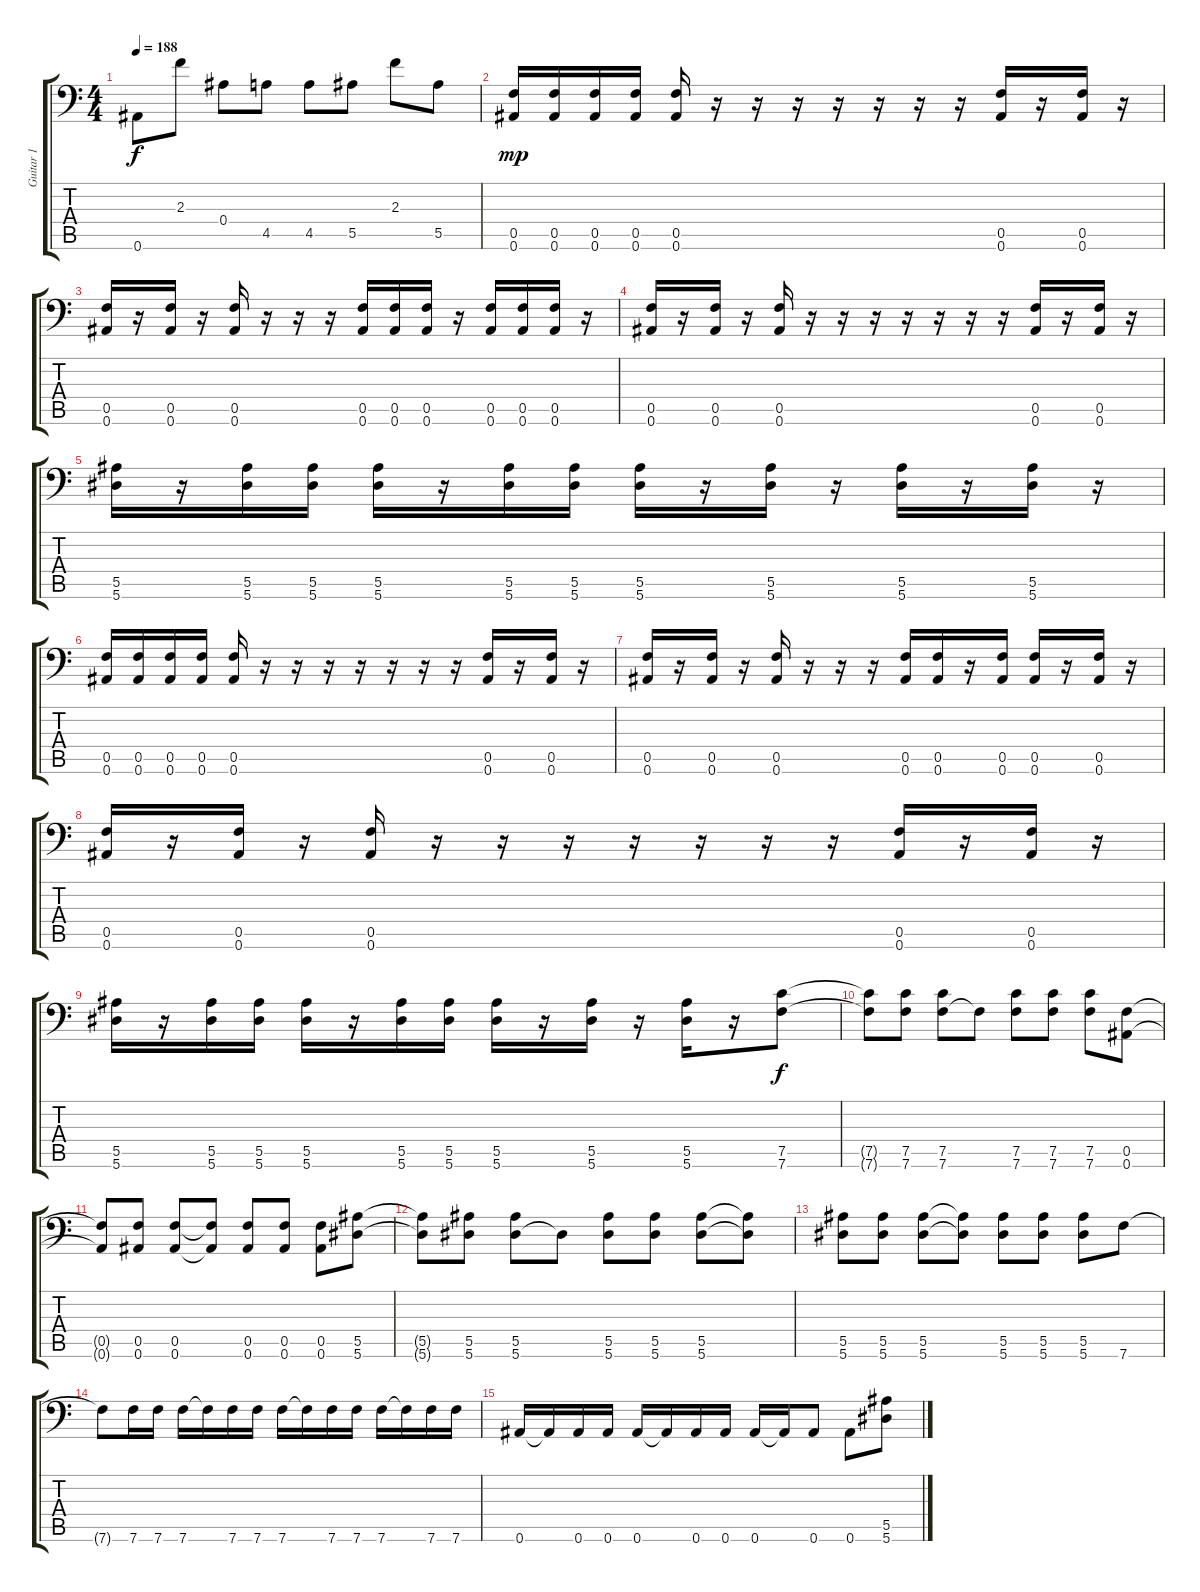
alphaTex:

\track ("Guitar 1" "Guitar 1") {instrument distortionguitar}
\staff {score tabs}
\tuning (C4 G3 Eb3 Bb2 F2 Bb1) {hide}
\ts (4 4)
\tempo 188
\clef f4
\ks c
0.6{t}.8{dy f} 2.3.8 0.4.8 4.5.8 4.5.8 5.5.8 2.3.8 5.5.8 |
(0.5 0.6).16{dy mp} (0.5 0.6).16 (0.5 0.6).16 (0.5 0.6).16 (0.5 0.6).16 r.16 r.16 r.16 r.16 r.16 r.16 r.16 (0.5 0.6).16 r.16 (0.5 0.6).16 r.16 |
(0.5 0.6).16 r.16 (0.5 0.6).16 r.16 (0.5 0.6).16 r.16 r.16 r.16 (0.5 0.6).16 (0.5 0.6).16 (0.5 0.6).16 r.16 (0.5 0.6).16 (0.5 0.6).16 (0.5 0.6).16 r.16 |
(0.5 0.6).16 r.16 (0.5 0.6).16 r.16 (0.5 0.6).16 r.16 r.16 r.16 r.16 r.16 r.16 r.16 (0.5 0.6).16 r.16 (0.5 0.6).16 r.16 |
(5.5 5.6).16 r.16 (5.5 5.6).16 (5.5 5.6).16 (5.5 5.6).16 r.16 (5.5 5.6).16 (5.5 5.6).16 (5.5 5.6).16 r.16 (5.5 5.6).16 r.16 (5.5 5.6).16 r.16 (5.5 5.6).16 r.16 |
(0.5 0.6).16 (0.5 0.6).16 (0.5 0.6).16 (0.5 0.6).16 (0.5 0.6).16 r.16 r.16 r.16 r.16 r.16 r.16 r.16 (0.5 0.6).16 r.16 (0.5 0.6).16 r.16 |
(0.5 0.6).16 r.16 (0.5 0.6).16 r.16 (0.5 0.6).16 r.16 r.16 r.16 (0.5 0.6).16 (0.5 0.6).16 r.16 (0.5 0.6).16 (0.5 0.6).16 r.16 (0.5 0.6).16 r.16 |
(0.5 0.6).16 r.16 (0.5 0.6).16 r.16 (0.5 0.6).16 r.16 r.16 r.16 r.16 r.16 r.16 r.16 (0.5 0.6).16 r.16 (0.5 0.6).16 r.16 |
(5.5 5.6).16 r.16 (5.5 5.6).16 (5.5 5.6).16 (5.5 5.6).16 r.16 (5.5 5.6).16 (5.5 5.6).16 (5.5 5.6).16 r.16 (5.5 5.6).16 r.16 (5.5 5.6).16 r.16 (7.5 7.6).8{dy f} |
(7.5{t} 7.6{t}).8 (7.5 7.6).8 (7.5 7.6).8 7.6{t}.8 (7.5 7.6).8 (7.5 7.6).8 (7.5 7.6).8 (0.5 0.6).8 |
(0.5{t} 0.6{t}).8 (0.5 0.6).8 (0.5 0.6).8 (0.5{t} 0.6{t}).8 (0.5 0.6).8 (0.5 0.6).8 (0.5 0.6).8 (5.5 5.6).8 |
(5.5{t} 5.6{t}).8 (5.5 5.6).8 (5.5 5.6).8 5.6{t}.8 (5.5 5.6).8 (5.5 5.6).8 (5.5 5.6).8 (5.5{t} 5.6{t}).8 |
(5.5 5.6).8 (5.5 5.6).8 (5.5 5.6).8 (5.5{t} 5.6{t}).8 (5.5 5.6).8 (5.5 5.6).8 (5.5 5.6).8 7.6.8 |
7.6{t}.8 7.6.16 7.6.16 7.6.16 7.6{t}.16 7.6.16 7.6.16 7.6.16 7.6{t}.16 7.6.16 7.6.16 7.6.16 7.6{t}.16 7.6.16 7.6.16 |
0.6.16 0.6{t}.16 0.6.16 0.6.16 0.6.16 0.6{t}.16 0.6.16 0.6.16 0.6.16 0.6{t}.16 0.6.8 0.6.8 (5.5 5.6).8
